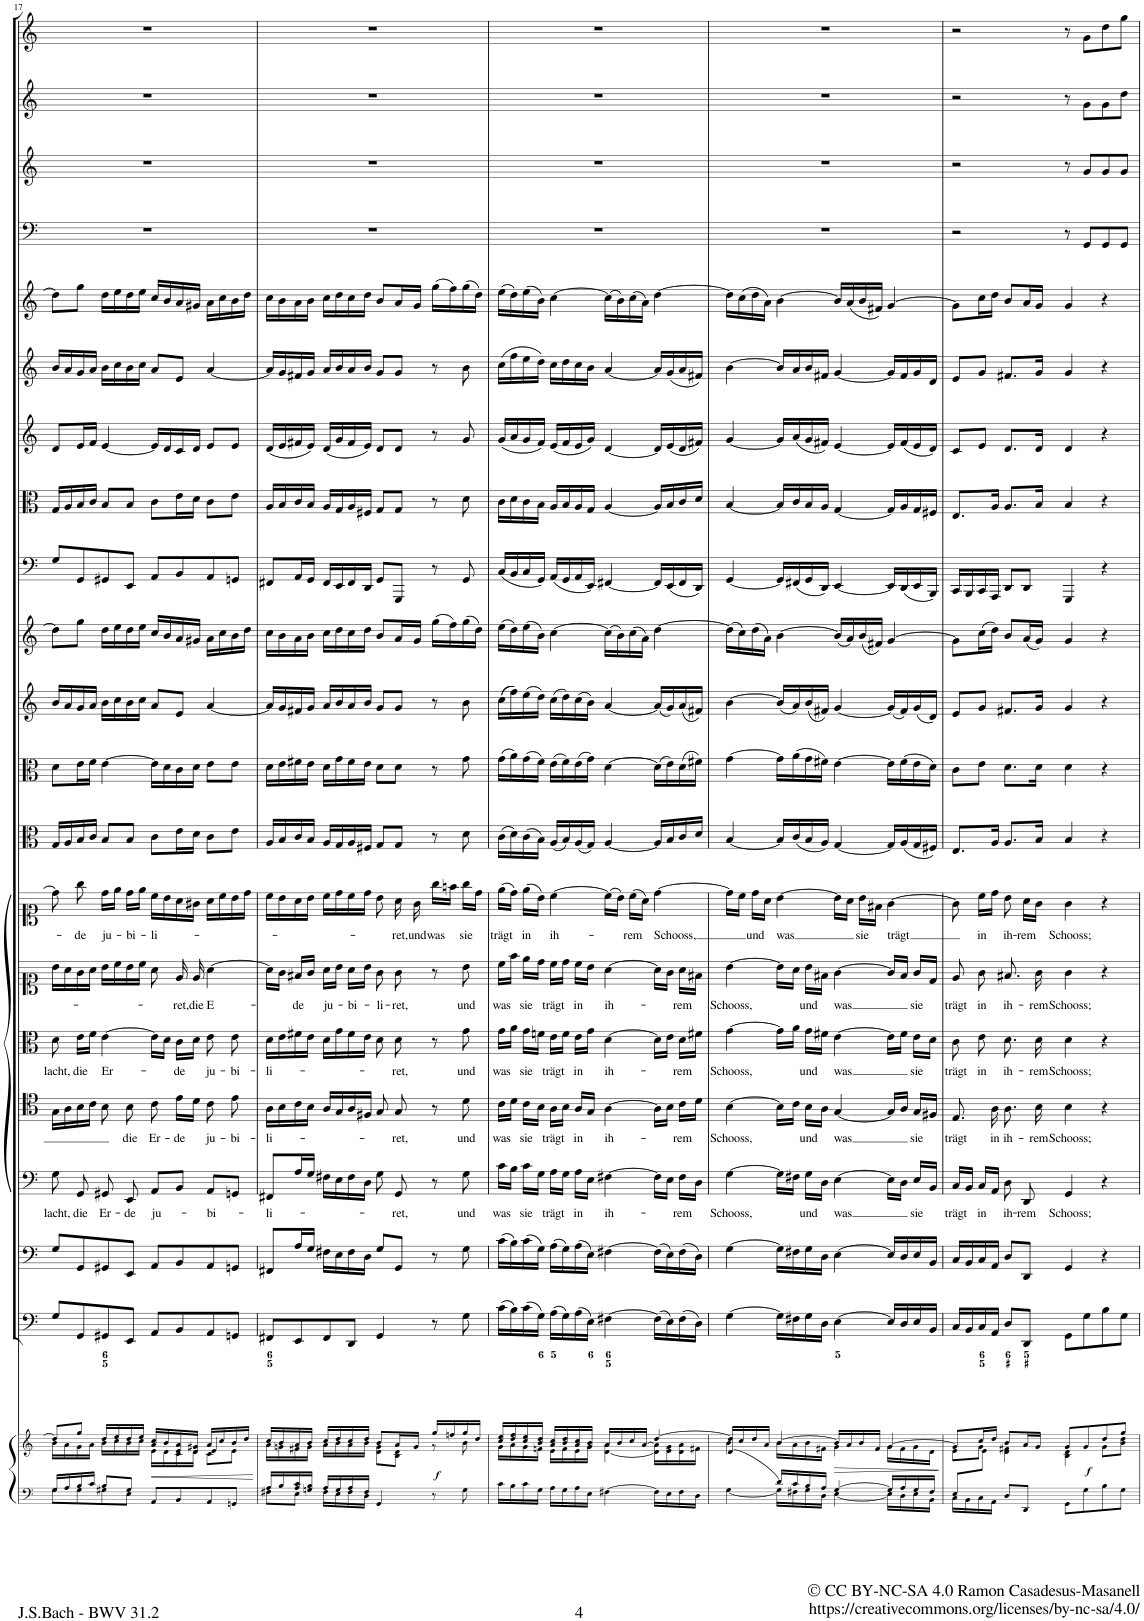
**kern	**kern	**dynam	**kern	**kern	**kern	**text	**kern	**text	**kern	**text	**kern	**text	**kern	**text	**kern	**kern	**kern	**kern	**kern	**kern	**kern	**kern	**kern	**kern	**kern	**kern	**kern
*part21	*part21	*part21	*part20	*part19	*part18	*part18	*part17	*part17	*part16	*part16	*part15	*part15	*part14	*part14	*part13	*part12	*part11	*part10	*part9	*part8	*part7	*part6	*part5	*part4	*part3	*part2	*part1
*staff22	*staff21	*staff21/22	*staff20	*staff19	*staff18	*staff18	*staff17	*staff17	*staff16	*staff16	*staff15	*staff15	*staff14	*staff14	*staff13	*staff12	*staff11	*staff10	*staff9	*staff8	*staff7	*staff6	*staff5	*staff4	*staff3	*staff2	*staff1
*I"Piano reduction	*	*	*I"Violoncello II e Continuo.	*I"Violoncello I.	*I"Basso	*	*I"Tenore.	*	*I"Alto.	*	*I"Soprano II.	*	*I"Soprano I.	*	*I"Viola II	*I"Viola I	*I"Violino II	*I"Violino I	*I"Fagotto.	*I"Taille.	*I"Oboe III	*I"Oboe II	*I"Oboe I.	*I"Timpani.	*I"Tromba III.	*I"Tromba II.	*I"Tromba I.
*I'Pno	*	*	*I'Vc	*I'Vc	*	*	*	*	*	*	*	*	*	*	*	*I'Vla	*	*I'Vln	*	*	*I'Ob	*I'Ob	*I'Ob	*I'Timp	*	*	*
!!LO:PB:g=z
*clefF4	*clefG2	*	*clefF4	*clefF4	*clefF4	*	*clefC4	*	*clefC3	*	*clefC1	*	*clefC1	*	*clefC3	*clefC3	*clefG2	*clefG2	*clefF4	*clefC3	*clefG2	*clefG2	*clefG2	*clefF4	*clefG2	*clefG2	*clefG2
*	*	*	*	*Trd-7c-12	*	*	*	*	*	*	*	*	*	*	*	*	*	*	*	*Trd4c7	*	*	*	*	*Trd1c2	*Trd1c2	*Trd1c2
*k[]	*k[]	*	*k[]	*k[]	*k[]	*	*k[]	*	*k[]	*	*k[]	*	*k[]	*	*k[]	*k[]	*k[]	*k[]	*k[]	*k[]	*k[]	*k[]	*k[]	*k[]	*k[]	*k[]	*k[]
*M4/4	*M4/4	*	*M4/4	*M4/4	*M4/4	*	*M4/4	*	*M4/4	*	*M4/4	*	*M4/4	*	*M4/4	*M4/4	*M4/4	*M4/4	*M4/4	*M4/4	*M4/4	*M4/4	*M4/4	*M4/4	*M4/4	*M4/4	*M4/4
*met(c)	*met(c)	*	*met(c)	*met(c)	*met(c)	*	*met(c)	*	*met(c)	*	*met(c)	*	*met(c)	*	*met(c)	*met(c)	*met(c)	*met(c)	*met(c)	*met(c)	*met(c)	*met(c)	*met(c)	*met(c)	*met(c)	*met(c)	*met(c)
=17	=17	=17	=17	=17	=17	=17	=17	=17	=17	=17	=17	=17	=17	=17	=17	=17	=17	=17	=17	=17	=17	=17	=17	=17	=17	=17	=17
*^	*^	*	*	*	*	*	*	*	*	*	*	*	*	*	*	*	*	*	*	*	*	*	*	*	*	*	*
*	*	*	*^	*	*	*	*	*	*	*	*	*	*	*	*	*	*	*	*	*	*	*	*	*	*	*	*	*	*
!	!	!	!	!	!	!	!	!	!LO:LY:b	!	!	!	!LO:LY:b	!	!	!	!	!	!	!	!	!	!	!	!	!	!	!	!	!
16G/LL	8G\L	8dd/L]	16b\LL	2.ryy	.	8G/L	8G/L	8G\	lacht,	16G\LL	.	8d\	lacht,	16b\LL	.	8dd\]	.	16G/LL	8d\L	16b/LL	8dd\L]	8G/L	16G/LL	8d/L	16b/LL	8dd\L]	1r	1r	1r	1r
16A/	.	.	16a\	.	.	.	.	.	.	16A\	.	.	.	16a\	.	.	.	16A/	.	16a/	.	.	16A/	.	16a/	.	.	.	.	.
!	!	!	!	!	!	!	!	!	!LO:LY:b	!	!	!	!LO:LY:b	!	!	!	!LO:LY:b	!	!	!	!	!	!	!	!	!	!	!	!	!
16B/	8G\	8gg/J	16g\	.	.	8GG/	8GG/	8GG/	die	16B\	.	16e\LL	die	16g\	.	8gg\	-de	16B/	16e\L	16g/	8gg\J	8GG/	16B/	16e/L	16g/	8gg\J	.	.	.	.
16c/JJ	.	.	16a\JJ	.	.	.	.	.	.	16c\JJ	.	16f\JJ	.	16a\JJ	.	.	.	16c/JJ	16f\JJ	16a/JJ	.	.	16c/JJ	16f/JJ	16a/JJ	.	.	.	.	.
!	!	!	!	!	!	!	!	!	!LO:LY:b	!	!	!	!LO:LY:b	!	!	!	!LO:LY:b	!	!	!	!	!	!	!	!	!	!	!	!	!
8B/L	8G#X\	16dd/LL	16b\LL	.	.	8GG#X/	8GG#X/	8GG#X/	Er-	8B\	.	[4e\	Er-	16b\LL	.	16dd\LL	ju-	8B/L	[4e\	16b\LL	16dd\LL	8GG#X/	8B/L	[4e/	16b\LL	16dd\LL	.	.	.	.
.	.	16ee/	16cc\	.	.	.	.	.	.	.	.	.	.	16cc\	.	16ee\JJ	.	.	.	16cc\	16ee\	.	.	.	16cc\	16ee\	.	.	.	.
!	!	!	!	!	!	!	!	!	!LO:LY:b	!	!LO:LY:b	!	!	!	!	!	!LO:LY:b	!	!	!	!	!	!	!	!	!	!	!	!	!
8G#/J	8E\J	16dd/	16b\	.	.	8EE/J	8EE/J	8EE/	-de	8B\	die	.	.	16b\	.	16dd\LL	-bi-	8B/J	.	16b\	16dd\	8EE/J	8B/J	.	16b\	16dd\	.	.	.	.
.	.	16ee/JJ	16cc\JJ	.	.	.	.	.	.	.	.	.	.	16cc\JJ	.	16ee\JJ	.	.	.	16cc\JJ	16ee\JJ	.	.	.	16cc\JJ	16ee\JJ	.	.	.	.
!	!	!	!	!	!LO:HP:b	!	!	!	!LO:LY:b	!	!LO:LY:b	!	!	!	!	!	!LO:LY:b	!	!	!	!	!	!	!	!	!	!	!	!	!
8AA/L	4ryy	16a/ 16cc/LL	16e\LL	.	<	8AA/L	8AA/L	8AA/L	ju-	8c\	Er-	16e\LL]	.	8a\	.	16cc\LL	-li-	8c\L	16e\LL]	8a/L	16cc/LL	8AA/L	8c\L	16e/LL]	8a/L	16cc/LL	.	.	.	.
.	.	16b/	16d\	.	.	.	.	.	.	.	.	16d\JJ	.	.	.	16b\	.	.	16d\	.	16b/	.	.	16d/	.	16b/	.	.	.	.
!	!	!	!	!	!	!	!	!	!	!	!LO:LY:b	!	!LO:LY:b	!	!LO:LY:b	!	!	!	!	!	!	!	!	!	!	!	!	!	!	!
8BB/	.	16e/ 16a/	16c\	.	.	8BB/	8BB/	8BB/J	.	16e\LL	-de	16c\LL	-de	16e/	ret,	16a\	.	16e\L	16c\	8e/J	16a/	8BB/	16e\L	16c/	8e/J	16a/	.	.	.	.
!	!	!	!	!	!	!	!	!	!	!	!	!	!	!	!LO:LY:b	!	!	!	!	!	!	!	!	!	!	!	!	!	!	!
.	.	16d/ 16g#X/JJ	16d\JJ	.	.	.	.	.	.	16d\JJ	.	16d\JJ	.	16e/	die	16g#X\JJ	.	16d\JJ	16d\JJ	.	16g#X/JJ	.	16d\JJ	16d/JJ	.	16g#X/JJ	.	.	.	.
!	!	!	!	!	!	!	!	!	!LO:LY:b	!	!LO:LY:b	!	!LO:LY:b	!	!LO:LY:b	!	!	!	!	!	!	!	!	!	!	!	!	!	!	!
8AA/	4ryy	16a/LL	8c\L	4e/	.	8AA/	8AA/	8AA/L	-bi-	8c\	ju-	8e\	ju-	[4a\	E-	16a\LL	.	8c\L	8e\L	[4a/	16a\LL	8AA/	8c\L	8e/L	[4a/	16a\LL	.	.	.	.
.	.	16cc/	.	.	.	.	.	.	.	.	.	.	.	.	.	16cc\	.	.	.	.	16cc\	.	.	.	.	16cc\	.	.	.	.
!	!	!	!	!	!	!	!	!	!	!	!LO:LY:b	!	!LO:LY:b	!	!	!	!	!	!	!	!	!	!	!	!	!	!	!	!	!
8GGn/J	.	16b/	8e\J	.	.	8GGn/J	8GGn/J	8GGn/J	.	8e\	-bi-	8e\	-bi-	.	.	16b\	.	8e\J	8e\J	.	16b\	8GGn/J	8e\J	8e/J	.	16b\	.	.	.	.
.	.	16dd/JJ	.	.	.	.	.	.	.	.	.	.	.	.	.	16dd\JJ	.	.	.	.	16dd\JJ	.	.	.	.	16dd\JJ	.	.	.	.
*v	*v	*	*	*	*	*	*	*	*	*	*	*	*	*	*	*	*	*	*	*	*	*	*	*	*	*	*	*	*	*
*	*v	*v	*v	*	*	*	*	*	*	*	*	*	*	*	*	*	*	*	*	*	*	*	*	*	*	*	*	*	*
.	.	[	.	.	.	.	.	.	.	.	.	.	.	.	.	.	.	.	.	.	.	.	.	.	.	.	.
=18	=18	=18	=18	=18	=18	=18	=18	=18	=18	=18	=18	=18	=18	=18	=18	=18	=18	=18	=18	=18	=18	=18	=18	=18	=18	=18	=18
*^	*^	*	*	*	*	*	*	*	*	*	*	*	*	*	*	*	*	*	*	*	*	*	*	*	*	*	*
!	!	!	!	!	!	!	!	!LO:LY:b	!	!LO:LY:b	!	!LO:LY:b	!	!	!	!	!	!	!	!	!	!	!	!	!	!	!	!	!
16A/LL	8F#X\L	16cc/LL	16a\LL	.	8FF#X/L	8FF#X/L	8FF#X/L	-li-	16A\LL	-li-	16d\LL	-li-	16a\LL]	.	16cc\LL	.	16A/LL	16d\LL	16a/LL]	16cc\LL	8FF#X/L	16A/LL	(16d/LL	16a/LL]	16cc\LL	1r	1r	1r	1r
16B/	.	16b/	16gn\	.	.	.	.	.	16B\	.	16e\	.	16g\JJ	.	16b\	.	16B/	16e\	16g/	16b\	.	16B/	16e/	16g/	16b\	.	.	.	.
!	!	!	!	!	!	!	!	!	!	!	!	!	!	!LO:LY:b	!	!	!	!	!	!	!	!	!	!	!	!	!	!	!
16A/ 16c/	8E\J	16a/	16f#X\	.	8EE/	16A/L	16A/L	.	16c\	.	16f#X\	.	16f#X/LL	-de	16a\	.	16c/	16f#X\	16f#X/	16a\	16AA/L	16c/	16f#X/	16f#X/	16a\	.	.	.	.
16Gn/ 16B/JJ	.	16b/JJ	16g\JJ	.	.	16G/JJ	16G/JJ	.	16B\JJ	.	16e\JJ	.	16g/JJ	.	16b\JJ	.	16B/JJ	16e\JJ	16g/JJ	16b\JJ	16GG/JJ	16B/JJ	16e/JJ)	16g/JJ	16b\JJ	.	.	.	.
!	!	!	!	!	!	!	!	!	!	!	!	!	!	!LO:LY:b	!	!	!	!	!	!	!	!	!	!	!	!	!	!	!
16A/LL	16F#\LL	16cc/LL	16a\LL	.	8FF#/	16F#X\LL	16F#X\LL	.	16A/LL	.	16d\LL	.	16a\LL	ju-	16cc\LL	.	16A/LL	16d\LL	16a/LL	16cc\LL	16FF#/LL	16A/LL	(16d/LL	16a/LL	16cc\LL	.	.	.	.
16G/	16E\	16dd/	16b\	.	.	16E\	16E\	.	16G/	.	16g\	.	16b\JJ	.	16dd\	.	16G/	16g\	16b/	16dd\	16EE/	16G/	16g/	16b/	16dd\	.	.	.	.
!	!	!	!	!	!	!	!	!	!	!	!	!	!	!LO:LY:b	!	!	!	!	!	!	!	!	!	!	!	!	!	!	!
16A/	16F#\	16cc/	16a\	.	8DD/J	16F#\	16F#\	.	16A/	.	16f#\	.	16a\LL	-bi-	16cc\	.	16A/	16f#\	16a/	16cc\	16FF#/	16A/	16f#/	16a/	16cc\	.	.	.	.
16F#/JJ	16D\JJ	16dd/JJ	16b\JJ	.	.	16D\JJ	16D\JJ	.	16F#X/JJ	.	16e\JJ	.	16b\JJ	.	16dd\JJ	.	16F#X/JJ	16e\JJ	16b/JJ	16dd\JJ	16DD/JJ	16F#X/JJ	16e/JJ)	16b/JJ	16dd\JJ	.	.	.	.
!	!	!	!	!	!	!	!	!	!	!	!	!	!	!LO:LY:b	!	!	!	!	!	!	!	!	!	!	!	!	!	!	!
4GG/	4ryy	8b/L	8d\ 8g\L	.	4GG/	8G/L	8G\	.	8G/	.	8d\	.	8g\	-li-	8b\	.	8G/L	8d\L	8g/L	8b/L	8GG/L	8G/L	8d/L	8g/L	8b/L	.	.	.	.
!	!	!	!	!	!	!	!	!LO:LY:b	!	!LO:LY:b	!	!LO:LY:b	!	!LO:LY:b	!	!LO:LY:b	!	!	!	!	!	!	!	!	!	!	!	!	!
.	.	16a/L	8B\ 8d\J	.	.	8GG/J	8GG/	-ret,	8G/	ret,	8d\	ret,	8g\	-ret,	16a\	-ret,	8G/J	8d\J	8g/J	16a/L	8GGG/J	8G/J	8d/J	8g/J	16a/L	.	.	.	.
!	!	!	!	!	!	!	!	!	!	!	!	!	!	!	!	!LO:LY:b	!	!	!	!	!	!	!	!	!	!	!	!	!
.	.	16g/JJ	.	.	.	.	.	.	.	.	.	.	.	.	16g\	und	.	.	.	16g/JJ	.	.	.	.	16g/JJ	.	.	.	.
!	!	!	!	!LO:DY:b	!	!	!	!	!	!	!	!	!	!	!	!LO:LY:b	!	!	!	!	!	!	!	!	!	!	!	!	!
8r	8ryy	16gg/LL	8r	f	8r	8r	8r	.	8r	.	8r	.	8r	.	16gg\LL	was	8r	8r	8r	(16gg\LL	8r	8r	8r	8r	(16gg\LL	.	.	.	.
.	.	16ffn/	.	.	.	.	.	.	.	.	.	.	.	.	16ffn\JJ	.	.	.	.	16ff\)	.	.	.	.	16ff\)	.	.	.	.
!	!	!	!	!	!	!	!	!LO:LY:b	!	!LO:LY:b	!	!LO:LY:b	!	!LO:LY:b	!	!LO:LY:b	!	!	!	!	!	!	!	!	!	!	!	!	!
8ryy	8G\	16gg/	8b\	.	8G\	8G\	8G\	und	8d\	und	8g\	und	8b\	und	16gg\LL	sie	8d\	8g\	8b\	(16gg\	8GG/	8d\	8g/	8b\	(16gg\	.	.	.	.
.	.	16dd/JJ	.	.	.	.	.	.	.	.	.	.	.	.	16dd\JJ	.	.	.	.	16dd\JJ)	.	.	.	.	16dd\JJ)	.	.	.	.
*v	*v	*	*	*	*	*	*	*	*	*	*	*	*	*	*	*	*	*	*	*	*	*	*	*	*	*	*	*	*
=19	=19	=19	=19	=19	=19	=19	=19	=19	=19	=19	=19	=19	=19	=19	=19	=19	=19	=19	=19	=19	=19	=19	=19	=19	=19	=19	=19	=19
!	!	!	!	!	!	!	!LO:LY:b	!	!LO:LY:b	!	!LO:LY:b	!	!LO:LY:b	!	!LO:LY:b	!	!	!	!	!	!	!	!	!	!	!	!	!
16c\LL	16cc/ 16ee/LL	16g\LL	.	(16c\LL	(16c\LL	16c\LL	was	16c\LL	was	16g\LL	was	16cc\LL	was	(16ee\LL	trägt	(16c\LL	(16g\LL	((16cc\LL	(16ee\LL	(16C/LL	16c\LL	(16g/LL	(16cc\LL	(16ee\LL	1r	1r	1r	1r
16B\	16dd/ 16ff/	16a\	.	16B\)	16B\)	16B\JJ	.	16d\JJ	.	16a\JJ	.	16ff\JJ	.	16dd\JJ)	.	16d\)	16a\)	16ff\))	16dd\)	16BB/	16d\	16a/	16ff\	16dd\)	.	.	.	.
!	!	!	!	!	!	!	!LO:LY:b	!	!LO:LY:b	!	!LO:LY:b	!	!LO:LY:b	!	!LO:LY:b	!	!	!	!	!	!	!	!	!	!	!	!	!
16c\	16cc/ 16ee/	16g\	.	(16c\	(16c\	16c\LL	sie	16c\LL	sie	16g\LL	sie	16ee\LL	sie	(16ee\LL	in	(16c\	(16g\	(16ee\	(16ee\	16C/	16c\	16g/	16ee\	(16ee\	.	.	.	.
16G\JJ	16b/ 16dd/JJ	16fn\JJ	.	16G\JJ)	16G\JJ)	16G\JJ	.	16B\JJ	.	16fn\JJ	.	16dd\JJ	.	16b\JJ)	.	16B\JJ)	16f\JJ)	16dd\JJ)	16b\JJ)	16GG/JJ)	16B\JJ	16f/JJ)	16dd\JJ)	16b\JJ)	.	.	.	.
!	!	!	!	!	!	!	!LO:LY:b	!	!LO:LY:b	!	!LO:LY:b	!	!LO:LY:b	!	!LO:LY:b	!	!	!	!	!	!	!	!	!	!	!	!	!
16A\LL	16a/ 16cc/LL	16e\LL	.	(16A\LL	(16A\LL	16A\LL	trägt	16A\LL	trägt	16e\LL	trägt	16cc\LL	trägt	[4cc\	ih-	(16A/LL	(16e\LL	(16cc\LL	[4cc\	(16AA/LL	16A/LL	(16e/LL	16cc\LL	[4cc\	.	.	.	.
16G\	16b/ 16dd/	16f\	.	16G\)	16G\)	16G\JJ	.	16B\JJ	.	16f\JJ	.	16dd\JJ	.	.	.	16B/)	16f\)	16dd\)	.	16GG/	16B/	16f/	16dd\	.	.	.	.	.
!	!	!	!	!	!	!	!LO:LY:b	!	!LO:LY:b	!	!LO:LY:b	!	!LO:LY:b	!	!	!	!	!	!	!	!	!	!	!	!	!	!	!
16A\	16a/ 16cc/	16e\	.	(16A\	(16A\	16A\LL	in	16A/LL	in	16e\LL	in	16cc\LL	in	.	.	(16A/	(16e\	(16cc\	.	16AA/	16A/	16e/	16cc\	.	.	.	.	.
16E\JJ	16g/ 16b/JJ	16g\JJ	.	16E\JJ)	16E\JJ)	16E\JJ	.	16G/JJ	.	16g\JJ	.	16b\JJ	.	.	.	16G/JJ)	16g\JJ)	16b\JJ)	.	16EE/JJ)	16G/JJ	16g/JJ)	16b\JJ	.	.	.	.	.
!	!	!	!	!	!	!	!LO:LY:b	!	!LO:LY:b	!	!LO:LY:b	!	!LO:LY:b	!	!	!	!	!	!	!	!	!	!	!	!	!	!	!
[4F#X\	16a/LL	[4d\ 4a\	.	[4F#X\	[4F#X\	[4F#X\	ih-	[4A\	ih-	[4d\	ih-	[4a\	ih-	(16cc\LL]	.	[4A/	[4d\	[4a/	(16cc\LL]	[4FF#X/	[4A/	[4d/	[4a/	(16cc\LL]	.	.	.	.
.	16b/	.	.	.	.	.	.	.	.	.	.	.	.	16b\JJ)	.	.	.	.	16b\)	.	.	.	.	16b\)	.	.	.	.
!	!	!	!	!	!	!	!	!	!	!	!	!	!	!	!LO:LY:b	!	!	!	!	!	!	!	!	!	!	!	!	!
.	16cc/	.	.	.	.	.	.	.	.	.	.	.	.	(16cc\LL	-rem	.	.	.	(16cc\	.	.	.	.	(16cc\	.	.	.	.
.	[16a/JJ	.	.	.	.	.	.	.	.	.	.	.	.	16a\JJ)	.	.	.	.	16a\JJ)	.	.	.	.	16a\JJ)	.	.	.	.
!	!	!	!	!	!	!	!	!	!	!	!	!	!	!	!LO:LY:b	!	!	!	!	!	!	!	!	!	!	!	!	!
16F#\LL]	[4dd/	16d\] 16a\]LL	.	(16F#\LL]	(16F#\LL]	16F#\LL]	.	16A\LL]	.	16d\LL]	.	16a\LL]	.	[4dd\	Schooss,	16A/LL]	(16d\LL]	(16a/LL]	[4dd\	16FF#/LL]	16A/LL]	16d/LL]	16a/LL]	[4dd\	.	.	.	.
16E\	.	16e\ 16g\	.	16E\)	16E\)	16E\JJ	.	16B\JJ	.	16e\JJ	.	16g\JJ	.	.	.	16B/	16e\)	16g/)	.	(16EE/	16B/	(16e/	(16g/	.	.	.	.	.
!	!	!	!	!	!	!	!LO:LY:b	!	!LO:LY:b	!	!LO:LY:b	!	!LO:LY:b	!	!	!	!	!	!	!	!	!	!	!	!	!	!	!
16F#\	.	16d\ 16a\	.	(16F#\	(16F#\	16F#\LL	-rem	16c\LL	-rem	16d\LL	-rem	16a\LL	-rem	.	.	16c/	(16d\	(16a/	.	16FF#/	16c/	16d/	16a/	.	.	.	.	.
16D\JJ	.	16f#X\JJ	.	16D\JJ)	16D\JJ)	16D\JJ	.	16d\JJ	.	16f#X\JJ	.	16f#X\JJ	.	.	.	16d/JJ	16f#X\JJ)	16f#X/JJ)	.	16DD/JJ)	16d/JJ	16f#X/JJ)	16f#X/JJ)	.	.	.	.	.
=20	=20	=20	=20	=20	=20	=20	=20	=20	=20	=20	=20	=20	=20	=20	=20	=20	=20	=20	=20	=20	=20	=20	=20	=20	=20	=20	=20	=20
*^	*	*^	*	*	*	*	*	*	*	*	*	*	*	*	*	*	*	*	*	*	*	*	*	*	*	*	*	*
!	!	!	!	!	!	!	!	!	!LO:LY:b	!	!LO:LY:b	!	!LO:LY:b	!	!LO:LY:b	!	!	!	!	!	!	!	!	!	!	!	!	!	!	!
4ryy	[4G\	16dd/LL]	4b\	[>4d/	.	[4G\	[4G\	[4G\	Schooss,	[4B\	Schooss,	[4g\	Schooss,	[4b\	Schooss,	16dd\LL]	.	[4B/	[4g\	[4b\	(16dd\LL]	[4GG/	[4B/	[4g/	[4b\	16dd\LL]	1r	1r	1r	1r
.	.	16cc/	.	.	.	.	.	.	.	.	.	.	.	.	.	16cc\JJ	.	.	.	.	16cc\)	.	.	.	.	(16cc\	.	.	.	.
!	!	!	!	!	!	!	!	!	!	!	!	!	!	!	!	!	!LO:LY:b	!	!	!	!	!	!	!	!	!	!	!	!	!
.	.	16dd/	.	.	.	.	.	.	.	.	.	.	.	.	.	16dd\LL	und	.	.	.	(16dd\	.	.	.	.	16dd\	.	.	.	.
.	.	16a/JJ	.	.	.	.	.	.	.	.	.	.	.	.	.	16a\JJ	.	.	.	.	16a\JJ)	.	.	.	.	16a\JJ)	.	.	.	.
!	!	!	!	!	!	!	!	!	!	!	!	!	!	!	!	!	!LO:LY:b	!	!	!	!	!	!	!	!	!	!	!	!	!
16d/LL]	16G\LL]	[4b/	16b\LL	2.ryy	.	16G\LL]	16G\LL]	16G\LL]	.	16B\LL]	.	16g\LL]	.	16b\LL]	.	[4b\	was	16B/LL]	16g\LL]	(16b/LL]	[4b\	16GG/LL]	16B/LL]	16g/LL]	16b/LL]	[4b\	.	.	.	.
16c/	16F#X\	.	16a\	.	.	16F#X\	16F#X\	16F#X\JJ	.	16c\JJ	.	16a\JJ	.	16a\JJ	.	.	.	(16c/	(16a\	16a/)	.	(16FF#X/	16c/	(16a/	16a/	.	.	.	.	.
!	!	!	!	!	!	!	!	!	!LO:LY:b	!	!LO:LY:b	!	!LO:LY:b	!	!LO:LY:b	!	!	!	!	!	!	!	!	!	!	!	!	!	!	!
16B/	16G\	.	16b\	.	.	16G\	16G\	16G\LL	und	16B\LL	und	16g\LL	und	16b\LL	und	.	.	16B/	16g\	(16b/	.	16GG/	16B/	16g/	16b/	.	.	.	.	.
16A/JJ	16D\JJ	.	16f#X\JJ	.	.	16D\JJ	16D\JJ	16D\JJ	.	16A\JJ	.	16f#X\JJ	.	16f#X\JJ	.	.	.	16A/JJ)	16f#X\JJ)	16f#X/JJ)	.	16DD/JJ)	16A/JJ	16f#X/JJ)	16f#X/JJ	.	.	.	.	.
!	!	!	!	!	!LO:HP:b	!	!	!	!LO:LY:b	!	!LO:LY:b	!	!LO:LY:b	!	!LO:LY:b	!	!	!	!	!	!	!	!	!	!	!	!	!	!	!
[4G/	[4E\	16b/LL]	4g\	.	>	[4E\	[4E\	[4E\	was	[4G/	was	[4e\	was	[4g\	was	16b\LL]	.	[4G/	[4e\	[4g/	(16b/LL]	[4EE/	[4G/	[4e/	[4g/	16b/LL]	.	.	.	.
.	.	16a/	.	.	.	.	.	.	.	.	.	.	.	.	.	16a\JJ	.	.	.	.	16a/)	.	.	.	.	(16a/	.	.	.	.
!	!	!	!	!	!	!	!	!	!	!	!	!	!	!	!	!	!LO:LY:b	!	!	!	!	!	!	!	!	!	!	!	!	!
.	.	16b/	.	.	.	.	.	.	.	.	.	.	.	.	.	16b\LL	sie	.	.	.	(16b/	.	.	.	.	16b/	.	.	.	.
.	.	16f#/JJ	.	.	.	.	.	.	.	.	.	.	.	.	.	16f#X\JJ	.	.	.	.	16f#X/JJ)	.	.	.	.	16f#X/JJ)	.	.	.	.
!	!	!	!	!	!	!	!	!	!	!	!	!	!	!	!	!	!LO:LY:b	!	!	!	!	!	!	!	!	!	!	!	!	!
16G/LL]	16E\LL]	[4g/	16g\LL	.	.	16E/LL]	16E/LL]	16E\LL]	.	16G/LL]	.	16e\LL]	.	16g/LL]	.	[4g\	trägt	16G/LL]	16e\LL]	(16g/LL]	[4g/	16EE/LL]	16G/LL]	16e/LL]	16g/LL]	[4g/	.	.	.	.
16A/	16D\	.	16f#\	.	.	16D/	16D/	16D\JJ	.	16A/JJ	.	16f#\JJ	.	16f#/JJ	.	.	.	(16A/	(16f#\	16f#/)	.	(16DD/	16A/	(16f#/	16f#/	.	.	.	.	.
!	!	!	!	!	!	!	!	!	!LO:LY:b	!	!LO:LY:b	!	!LO:LY:b	!	!LO:LY:b	!	!	!	!	!	!	!	!	!	!	!	!	!	!	!
16G/	16E\	.	16g\	.	.	16E/	16E/	16E/LL	sie	16G/LL	sie	16e\LL	sie	16g/LL	sie	.	.	16G/	16e\	(16g/	.	16EE/	16G/	16e/	16g/	.	.	.	.	.
16F#/JJ	16BB\JJ	.	16d\JJ	.	.	16BB/JJ	16BB/JJ	16BB/JJ	.	16F#X/JJ	.	16d\JJ	.	16d/JJ	.	.	.	16F#X/JJ)	16d\JJ)	16d/JJ)	.	16BBB/JJ)	16F#X/JJ	16d/JJ)	16d/JJ	.	.	.	.	.
*v	*v	*	*	*	*	*	*	*	*	*	*	*	*	*	*	*	*	*	*	*	*	*	*	*	*	*	*	*	*	*
*	*v	*v	*v	*	*	*	*	*	*	*	*	*	*	*	*	*	*	*	*	*	*	*	*	*	*	*	*	*	*
.	.	]	.	.	.	.	.	.	.	.	.	.	.	.	.	.	.	.	.	.	.	.	.	.	.	.	.
=21	=21	=21	=21	=21	=21	=21	=21	=21	=21	=21	=21	=21	=21	=21	=21	=21	=21	=21	=21	=21	=21	=21	=21	=21	=21	=21	=21
*^	*^	*	*	*	*	*	*	*	*	*	*	*	*	*	*	*	*	*	*	*	*	*	*	*	*	*	*
*	*	*	*^	*	*	*	*	*	*	*	*	*	*	*	*	*	*	*	*	*	*	*	*	*	*	*	*	*	*
!	!	!	!	!	!	!	!	!	!LO:LY:b	!	!LO:LY:b	!	!LO:LY:b	!	!LO:LY:b	!	!	!	!	!	!	!	!	!	!	!	!	!	!	!
8E/L	16C\LL	8g/L]	8e\L	8ryy	.	16C/LL	16C/LL	16C/LL	trägt	8.E/	trägt	8c\	trägt	8e/	trägt	8g\]	.	8.E/L	8c\L	8e/L	8g\L]	16CC/LL	8.E/L	8c/L	8e/L	8g\L]	2r	2r	2r	2r
.	16BB\	.	.	.	.	16BB/	16BB/	16BB/JJ	.	.	.	.	.	.	.	.	.	.	.	.	.	16BBB/	.	.	.	.	.	.	.	.
!	!	!	!	!	!	!	!	!	!LO:LY:b	!	!	!	!LO:LY:b	!	!LO:LY:b	!	!LO:LY:b	!	!	!	!	!	!	!	!	!	!	!	!	!
8ryy	16C\	16cc/L	8g\J	8e\J	.	16C/	16C/	16C/LL	in	.	.	8e\	in	8g\	in	16cc\LL	in	.	8e\J	8g/J	(16cc\L	16CC/	.	8e/J	8g/J	16cc\L	.	.	.	.
!	!	!	!	!	!	!	!	!	!	!	!LO:LY:b	!	!	!	!	!	!	!	!	!	!	!	!	!	!	!	!	!	!	!
.	16AA\JJ	16dd/JJ	.	.	.	16AA/JJ	16AA/JJ	16AA/JJ	.	16A\	in	.	.	.	.	16dd\JJ	.	16A/Jk	.	.	16dd\JJ)	16AAA/JJ	16A/Jk	.	.	16dd\JJ	.	.	.	.
!	!	!	!	!	!	!	!	!	!LO:LY:b	!	!LO:LY:b	!	!LO:LY:b	!	!LO:LY:b	!	!LO:LY:b	!	!	!	!	!	!	!	!	!	!	!	!	!
4ryy	8D/L	8b/L	4d\ 4f#X\	2.ryy	.	8D/L	8D/L	8D\	ih-	8.A\	ih-	8.d\	ih-	8.f#X/	ih-	8b\	ih-	8.A/L	8.d\L	8.f#X/L	8b/L	8DD/L	8.A/L	8.d/L	8.f#X/L	8b/L	.	.	.	.
!	!	!	!	!	!	!	!	!	!LO:LY:b	!	!	!	!	!	!	!	!LO:LY:b	!	!	!	!	!	!	!	!	!	!	!	!	!
.	8DD/J	16a/L	.	.	.	8DD/J	8DD/J	8DD/	-rem	.	.	.	.	.	.	16a\LL	-rem	.	.	.	(16a/L	8DD/J	.	.	.	16a/L	.	.	.	.
!	!	!	!	!	!	!	!	!	!	!	!LO:LY:b	!	!LO:LY:b	!	!LO:LY:b	!	!	!	!	!	!	!	!	!	!	!	!	!	!	!
.	.	16g/JJ	.	.	.	.	.	.	.	16B\	-rem	16d\	-rem	16g\	-rem	16g\JJ	.	16B/Jk	16d\Jk	16g/Jk	16g/JJ)	.	16B/Jk	16d/Jk	16g/Jk	16g/JJ	.	.	.	.
!	!	!	!	!	!	!	!	!	!LO:LY:b	!	!LO:LY:b	!	!LO:LY:b	!	!LO:LY:b	!	!LO:LY:b	!	!	!	!	!	!	!	!	!	!	!	!	!
2ryy	8GG\L	8g/L	4B\ 4d\	.	.	8GG\L	4GG/	4GG/	Schooss;	4B\	Schooss;	4d\	Schooss;	4g\	Schooss;	4g\	Schooss;	4B/	4d\	4g/	4g/	4GGG/	4B/	4d/	4g/	4g/	8r	8r	8r	8r
!	!	!	!	!	!LO:DY:b	!	!	!	!	!	!	!	!	!	!	!	!	!	!	!	!	!	!	!	!	!	!	!	!	!
.	8G\	8g/	.	.	f	8G\	.	.	.	.	.	.	.	.	.	.	.	.	.	.	.	.	.	.	.	.	8GG/L	8g/L	8g\L	8g\L
.	8B\	8dd/	8g\L	.	.	8B\	4r	4r	.	4r	.	4r	.	4r	.	4r	.	4r	4r	4r	4r	4r	4r	4r	4r	4r	8GG/	8g/	8g\	8dd\
.	8G\J	8gg/J	8b\ 8dd\J	.	.	8G\J	.	.	.	.	.	.	.	.	.	.	.	.	.	.	.	.	.	.	.	.	8GG/J	8g/J	8dd\J	8gg\J
*v	*v	*	*	*	*	*	*	*	*	*	*	*	*	*	*	*	*	*	*	*	*	*	*	*	*	*	*	*	*	*
*	*v	*v	*v	*	*	*	*	*	*	*	*	*	*	*	*	*	*	*	*	*	*	*	*	*	*	*	*	*	*
=	=	=	=	=	=	=	=	=	=	=	=	=	=	=	=	=	=	=	=	=	=	=	=	=	=	=	=
*-	*-	*-	*-	*-	*-	*-	*-	*-	*-	*-	*-	*-	*-	*-	*-	*-	*-	*-	*-	*-	*-	*-	*-	*-	*-	*-	*-
